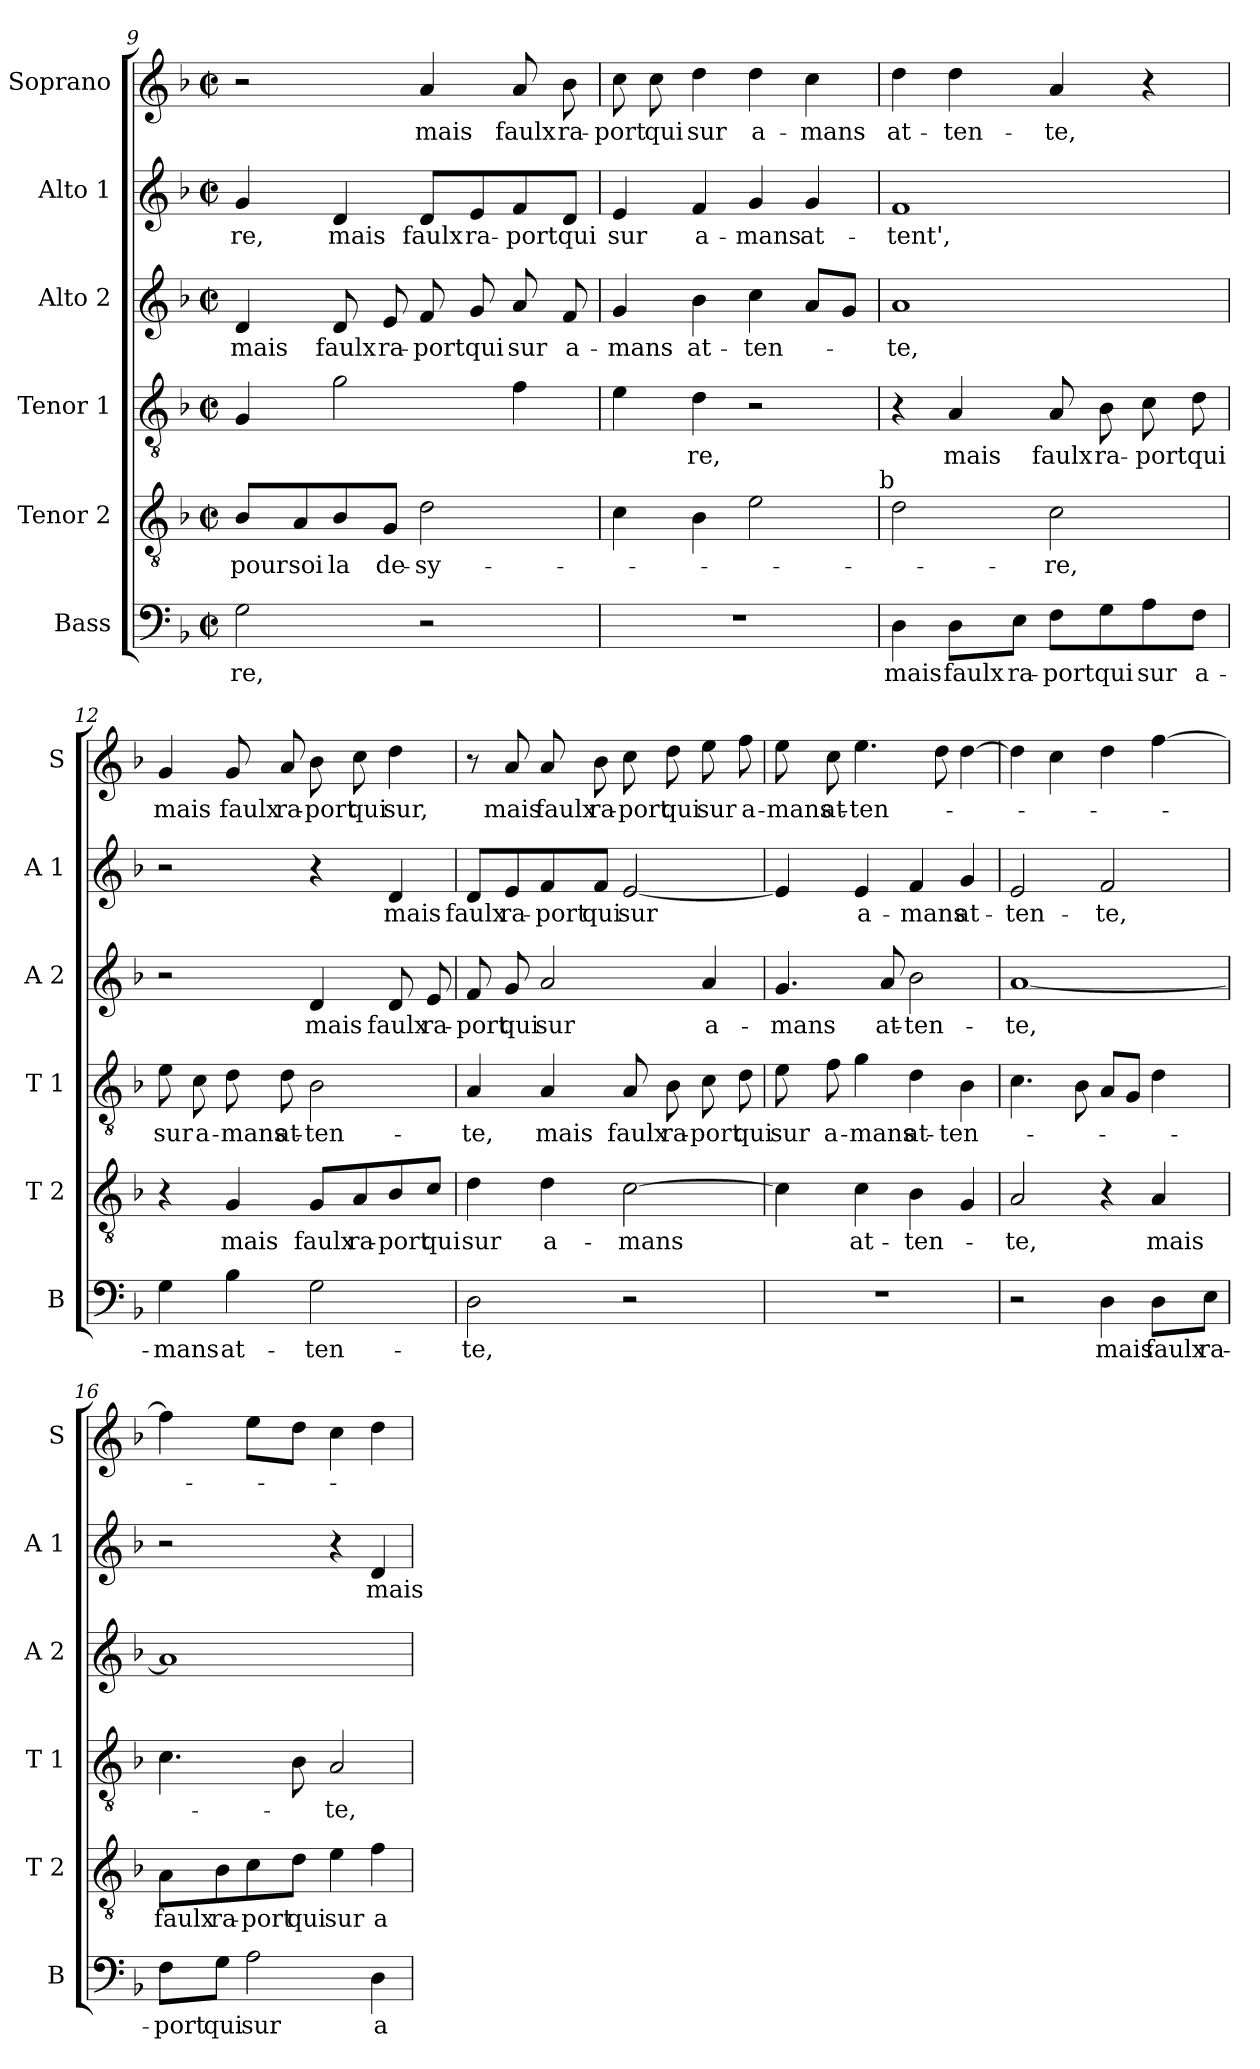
**kern	**text	**kern	**text	**kern	**text	**kern	**text	**kern	**text	**kern	**text
*part6	*part6	*part5	*part5	*part4	*part4	*part3	*part3	*part2	*part2	*part1	*part1
*staff6	*staff6	*staff5	*staff5	*staff4	*staff4	*staff3	*staff3	*staff2	*staff2	*staff1	*staff1
*I"Bass	*	*I"Tenor 2	*	*I"Tenor 1	*	*I"Alto 2	*	*I"Alto 1	*	*I"Soprano	*
*I'B	*	*I'T 2	*	*I'T 1	*	*I'A 2	*	*I'A 1	*	*I'S	*
!!LO:PB:g=z
*clefF4	*	*clefGv2	*	*clefGv2	*	*clefG2	*	*clefG2	*	*clefG2	*
*k[b-]	*	*k[b-]	*	*k[b-]	*	*k[b-]	*	*k[b-]	*	*k[b-]	*
*F:	*	*F:	*	*F:	*	*F:	*	*F:	*	*F:	*
*M2/2	*	*M2/2	*	*M2/2	*	*M2/2	*	*M2/2	*	*M2/2	*
*met(c|)	*	*met(c|)	*	*met(c|)	*	*met(c|)	*	*met(c|)	*	*met(c|)	*
=9	=9	=9	=9	=9	=9	=9	=9	=9	=9	=9	=9
2G\	-re,	8B-/L	pour	4G/	.	4d/	mais	4g/	-re,	2r	.
.	.	8A/	soi	.	.	.	.	.	.	.	.
.	.	8B-/	la	2g\	.	8d/	faulx	4d/	mais	.	.
.	.	8G/J	de-	.	.	8e/	ra-	.	.	.	.
2r	.	2d\	-sy-	.	.	8f/	-port	8d/L	faulx	4a/	mais
.	.	.	.	.	.	8g/	qui	8e/	ra-	.	.
.	.	.	.	4f\	.	8a/	sur	8f/	-port	8a/	faulx
.	.	.	.	.	.	8f/	a-	8d/J	qui	8b-\	ra-
=10	=10	=10	=10	=10	=10	=10	=10	=10	=10	=10	=10
1r	.	4c\	.	4e\	.	4g/	-mans	4e/	sur	8cc\	-port
.	.	.	.	.	.	.	.	.	.	8cc\	qui
.	.	4B-\	.	4d\	-re,	4b-\	at-	4f/	a-	4dd\	sur
.	.	2e\	.	2r	.	4cc\	-ten-	4g/	-mans	4dd\	a-
.	.	.	.	.	.	8a/L	.	4g/	at-	4cc\	-mans
.	.	.	.	.	.	8g/J	.	.	.	.	.
!	!	!LO:TX:a:t=b	!	!	!	!	!	!	!	!	!
=11	=11	=11	=11	=11	=11	=11	=11	=11	=11	=11	=11
4D\	mais	2d\	.	4r	.	1a	-te,	1f	-tent',	4dd\	at-
8D\L	faulx	.	.	4A/	mais	.	.	.	.	4dd\	-ten-
8E\J	ra-	.	.	.	.	.	.	.	.	.	.
8F\L	-port	2c\	-re,	8A/	faulx	.	.	.	.	4a/	-te,
8G\	qui	.	.	8B-\	ra-	.	.	.	.	.	.
8A\	sur	.	.	8c\	-port	.	.	.	.	4r	.
8F\J	a-	.	.	8d\	qui	.	.	.	.	.	.
=12	=12	=12	=12	=12	=12	=12	=12	=12	=12	=12	=12
4G\	-mans	4r	.	8e\	sur	2r	.	2r	.	4g/	mais
.	.	.	.	8c\	a-	.	.	.	.	.	.
4B-\	at-	4G/	mais	8d\	-mans	.	.	.	.	8g/	faulx
.	.	.	.	8d\	at-	.	.	.	.	8a/	ra-
2G\	-ten-	8G/L	faulx	2B-\	-ten-	4d/	mais	4r	.	8b-\	-port
.	.	8A/	ra-	.	.	.	.	.	.	8cc\	qui
.	.	8B-/	-port	.	.	8d/	faulx	4d/	mais	4dd\	sur,
.	.	8c/J	qui	.	.	8e/	ra-	.	.	.	.
!!LO:LB:g=z
=13	=13	=13	=13	=13	=13	=13	=13	=13	=13	=13	=13
2D\	-te,	4d\	sur	4A/	-te,	8f/	-port	8d/L	faulx	8r	.
.	.	.	.	.	.	8g/	qui	8e/	ra-	8a/	mais
.	.	4d\	a-	4A/	mais	2a/	sur	8f/	-port	8a/	faulx
.	.	.	.	.	.	.	.	8f/J	qui	8b-\	ra-
2r	.	[2c\	-mans	8A/	faulx	.	.	[2e/	sur	8cc\	-port
.	.	.	.	8B-\	ra-	.	.	.	.	8dd\	qui
.	.	.	.	8c\	-port	4a/	a-	.	.	8ee\	sur
.	.	.	.	8d\	qui	.	.	.	.	8ff\	a-
=14	=14	=14	=14	=14	=14	=14	=14	=14	=14	=14	=14
1r	.	4c\]	.	8e\	sur	4.g/	-mans	4e/]	.	8ee\	-mans
.	.	.	.	8f\	a-	.	.	.	.	8cc\	at-
.	.	4c\	at-	4g\	-mans	.	.	4e/	a-	4.ee\	-ten-
.	.	.	.	.	.	8a/	at-	.	.	.	.
.	.	4B-\	-ten-	4d\	at-	2b-\	-ten-	4f/	-mans	.	.
.	.	.	.	.	.	.	.	.	.	8dd\	.
.	.	4G/	.	4B-\	-ten-	.	.	4g/	at-	[4dd\	.
=15	=15	=15	=15	=15	=15	=15	=15	=15	=15	=15	=15
2r	.	2A/	-te,	4.c\	.	[1a	-te,	2e/	-ten-	4dd\]	.
.	.	.	.	.	.	.	.	.	.	4cc\	.
.	.	.	.	8B-\	.	.	.	.	.	.	.
4D\	mais	4r	.	8A/L	.	.	.	2f/	-te,	4dd\	.
.	.	.	.	8G/J	.	.	.	.	.	.	.
8D\L	faulx	4A/	mais	4d\	.	.	.	.	.	[4ff\	.
8E\J	ra-	.	.	.	.	.	.	.	.	.	.
=16	=16	=16	=16	=16	=16	=16	=16	=16	=16	=16	=16
8F\L	-port	8A\L	faulx	4.c\	.	1a]	.	2r	.	4ff\]	.
8G\J	qui	8B-\	ra-	.	.	.	.	.	.	.	.
2A\	sur	8c\	-port	.	.	.	.	.	.	8ee\L	.
.	.	8d\J	qui	8B-\	.	.	.	.	.	8dd\J	.
.	.	4e\	sur	2A/	-te,	.	.	4r	.	4cc\	.
4D\	a-	4f\	a-	.	.	.	.	4d/	mais	4dd\	.
=	=	=	=	=	=	=	=	=	=	=	=
*-	*-	*-	*-	*-	*-	*-	*-	*-	*-	*-	*-
